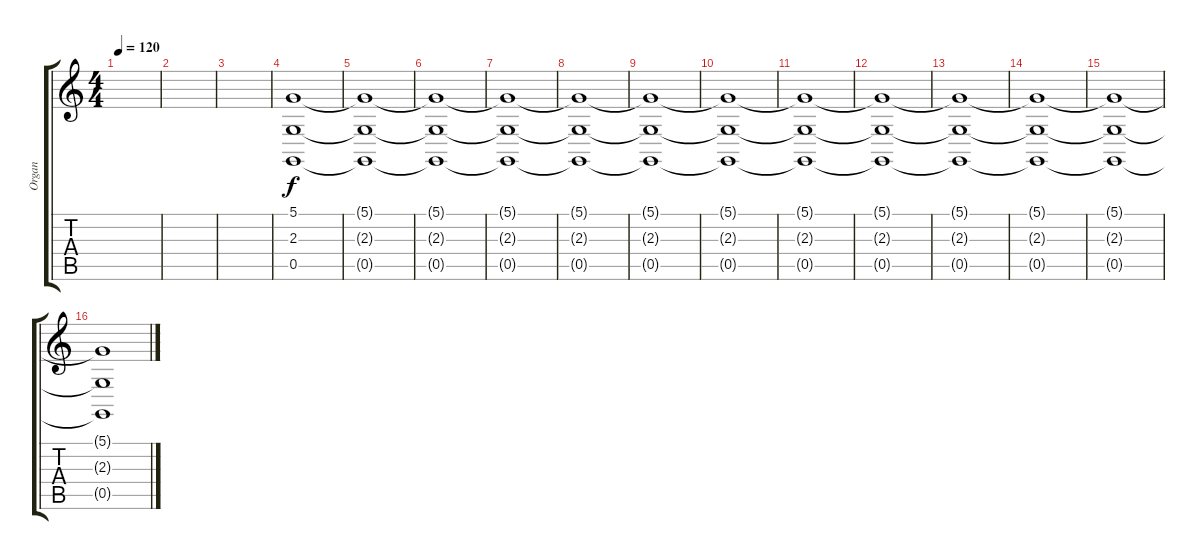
\track ("Organ" "Organ") {instrument drawbarorgan}
\staff {score tabs}
\tuning (D4 A3 F3 C3 G2 D2) {hide}
\ts (4 4)
\tempo 120
\clef g2
\ks c
|
|
|
(5.1 2.3 0.5).1{volume 8} |
(5.1{t} 2.3{t} 0.5{t}).1{volume 9} |
(5.1{t} 2.3{t} 0.5{t}).1{volume 11} |
(5.1{t} 2.3{t} 0.5{t}).1{volume 12} |
(5.1{t} 2.3{t} 0.5{t}).1 |
(5.1{t} 2.3{t} 0.5{t}).1 |
(5.1{t} 2.3{t} 0.5{t}).1 |
(5.1{t} 2.3{t} 0.5{t}).1 |
(5.1{t} 2.3{t} 0.5{t}).1 |
(5.1{t} 2.3{t} 0.5{t}).1 |
(5.1{t} 2.3{t} 0.5{t}).1 |
(5.1{t} 2.3{t} 0.5{t}).1 |
(5.1{t} 2.3{t} 0.5{t}).1
